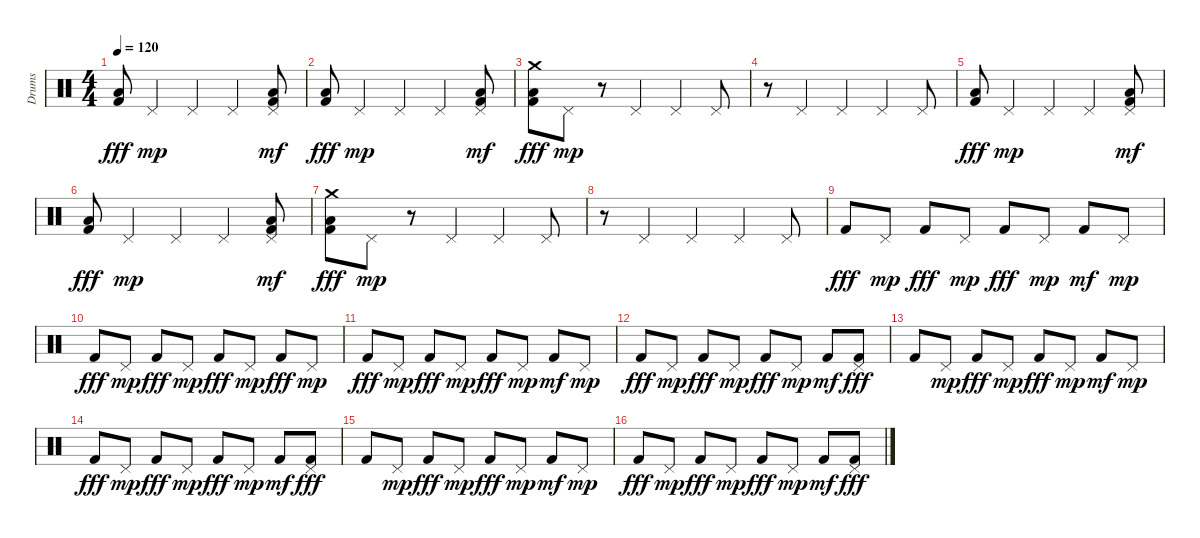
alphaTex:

\track ("Drums" "Drums") {instrument percussion}
\staff {score}
\articulation defaults
\ts (4 4)
\tempo 120
\clef neutral
\ks c
("Low Floor Tom (hit)" "Kick (hit) 2").8{dy fff} "Pedal Hi-Hat (hit)".4{dy mp} "Pedal Hi-Hat (hit)".4 "Pedal Hi-Hat (hit)".4 ("Pedal Hi-Hat (hit)" "Low Floor Tom (hit)" "Kick (hit) 2").8{dy mf} |
("Low Floor Tom (hit)" "Kick (hit) 2").8{dy fff} "Pedal Hi-Hat (hit)".4{dy mp} "Pedal Hi-Hat (hit)".4 "Pedal Hi-Hat (hit)".4 ("Pedal Hi-Hat (hit)" "Low Floor Tom (hit)" "Kick (hit) 2").8{dy mf} |
("Crash medium (hit)" "Low Floor Tom (hit)" "Kick (hit) 2").8{dy fff} "Pedal Hi-Hat (hit)".8{dy mp} r.8 "Pedal Hi-Hat (hit)".4 "Pedal Hi-Hat (hit)".4 "Pedal Hi-Hat (hit)".8 |
r.8 "Pedal Hi-Hat (hit)".4 "Pedal Hi-Hat (hit)".4 "Pedal Hi-Hat (hit)".4 "Pedal Hi-Hat (hit)".8 |
("Low Floor Tom (hit)" "Kick (hit) 2").8{dy fff} "Pedal Hi-Hat (hit)".4{dy mp} "Pedal Hi-Hat (hit)".4 "Pedal Hi-Hat (hit)".4 ("Pedal Hi-Hat (hit)" "Low Floor Tom (hit)" "Kick (hit) 2").8{dy mf} |
("Low Floor Tom (hit)" "Kick (hit) 2").8{dy fff} "Pedal Hi-Hat (hit)".4{dy mp} "Pedal Hi-Hat (hit)".4 "Pedal Hi-Hat (hit)".4 ("Pedal Hi-Hat (hit)" "Low Floor Tom (hit)" "Kick (hit) 2").8{dy mf} |
("Crash medium (hit)" "Low Floor Tom (hit)" "Kick (hit) 2").8{dy fff} "Pedal Hi-Hat (hit)".8{dy mp} r.8 "Pedal Hi-Hat (hit)".4 "Pedal Hi-Hat (hit)".4 "Pedal Hi-Hat (hit)".8 |
r.8 "Pedal Hi-Hat (hit)".4 "Pedal Hi-Hat (hit)".4 "Pedal Hi-Hat (hit)".4 "Pedal Hi-Hat (hit)".8 |
"Kick (hit) 2".8{dy fff} "Pedal Hi-Hat (hit)".8{dy mp} "Kick (hit) 2".8{dy fff} "Pedal Hi-Hat (hit)".8{dy mp} "Kick (hit) 2".8{dy fff} "Pedal Hi-Hat (hit)".8{dy mp} "Kick (hit) 2".8{dy mf} "Pedal Hi-Hat (hit)".8{dy mp} |
"Kick (hit) 2".8{dy fff} "Pedal Hi-Hat (hit)".8{dy mp} "Kick (hit) 2".8{dy fff} "Pedal Hi-Hat (hit)".8{dy mp} "Kick (hit) 2".8{dy fff} "Pedal Hi-Hat (hit)".8{dy mp} "Kick (hit) 2".8{dy fff} "Pedal Hi-Hat (hit)".8{dy mp} |
"Kick (hit) 2".8{dy fff} "Pedal Hi-Hat (hit)".8{dy mp} "Kick (hit) 2".8{dy fff} "Pedal Hi-Hat (hit)".8{dy mp} "Kick (hit) 2".8{dy fff} "Pedal Hi-Hat (hit)".8{dy mp} "Kick (hit) 2".8{dy mf} "Pedal Hi-Hat (hit)".8{dy mp} |
"Kick (hit) 2".8{dy fff} "Pedal Hi-Hat (hit)".8{dy mp} "Kick (hit) 2".8{dy fff} "Pedal Hi-Hat (hit)".8{dy mp} "Kick (hit) 2".8{dy fff} "Pedal Hi-Hat (hit)".8{dy mp} "Kick (hit) 2".8{dy mf} ("Pedal Hi-Hat (hit)" "Kick (hit) 2").8{dy fff} |
"Kick (hit) 2".8 "Pedal Hi-Hat (hit)".8{dy mp} "Kick (hit) 2".8{dy fff} "Pedal Hi-Hat (hit)".8{dy mp} "Kick (hit) 2".8{dy fff} "Pedal Hi-Hat (hit)".8{dy mp} "Kick (hit) 2".8{dy mf} "Pedal Hi-Hat (hit)".8{dy mp} |
"Kick (hit) 2".8{dy fff} "Pedal Hi-Hat (hit)".8{dy mp} "Kick (hit) 2".8{dy fff} "Pedal Hi-Hat (hit)".8{dy mp} "Kick (hit) 2".8{dy fff} "Pedal Hi-Hat (hit)".8{dy mp} "Kick (hit) 2".8{dy mf} ("Pedal Hi-Hat (hit)" "Kick (hit) 2").8{dy fff} |
"Kick (hit) 2".8 "Pedal Hi-Hat (hit)".8{dy mp} "Kick (hit) 2".8{dy fff} "Pedal Hi-Hat (hit)".8{dy mp} "Kick (hit) 2".8{dy fff} "Pedal Hi-Hat (hit)".8{dy mp} "Kick (hit) 2".8{dy mf} "Pedal Hi-Hat (hit)".8{dy mp} |
"Kick (hit) 2".8{dy fff} "Pedal Hi-Hat (hit)".8{dy mp} "Kick (hit) 2".8{dy fff} "Pedal Hi-Hat (hit)".8{dy mp} "Kick (hit) 2".8{dy fff} "Pedal Hi-Hat (hit)".8{dy mp} "Kick (hit) 2".8{dy mf} ("Pedal Hi-Hat (hit)" "Kick (hit) 2").8{dy fff}
